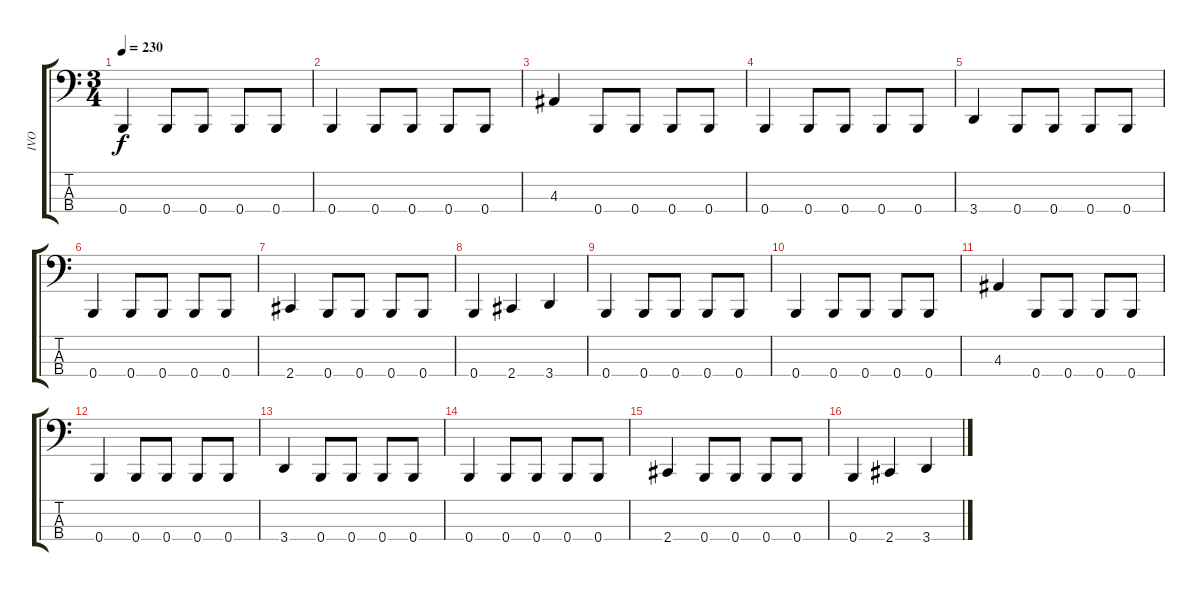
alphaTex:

\track ("IVO" "IVO") {instrument electricbasspick}
\staff {score tabs}
\tuning (E2 B1 Gb1 B0) {hide}
\ts (3 4)
\tempo 230
\clef f4
\ks c
0.4.4{dy f} 0.4.8 0.4.8 0.4.8 0.4.8 |
0.4.4 0.4.8 0.4.8 0.4.8 0.4.8 |
4.3.4 0.4.8 0.4.8 0.4.8 0.4.8 |
0.4.4 0.4.8 0.4.8 0.4.8 0.4.8 |
3.4.4 0.4.8 0.4.8 0.4.8 0.4.8 |
0.4.4 0.4.8 0.4.8 0.4.8 0.4.8 |
2.4.4 0.4.8 0.4.8 0.4.8 0.4.8 |
0.4.4 2.4.4 3.4.4 |
0.4.4 0.4.8 0.4.8 0.4.8 0.4.8 |
0.4.4 0.4.8 0.4.8 0.4.8 0.4.8 |
4.3.4 0.4.8 0.4.8 0.4.8 0.4.8 |
0.4.4 0.4.8 0.4.8 0.4.8 0.4.8 |
3.4.4 0.4.8 0.4.8 0.4.8 0.4.8 |
0.4.4 0.4.8 0.4.8 0.4.8 0.4.8 |
2.4.4 0.4.8 0.4.8 0.4.8 0.4.8 |
0.4.4 2.4.4 3.4.4
